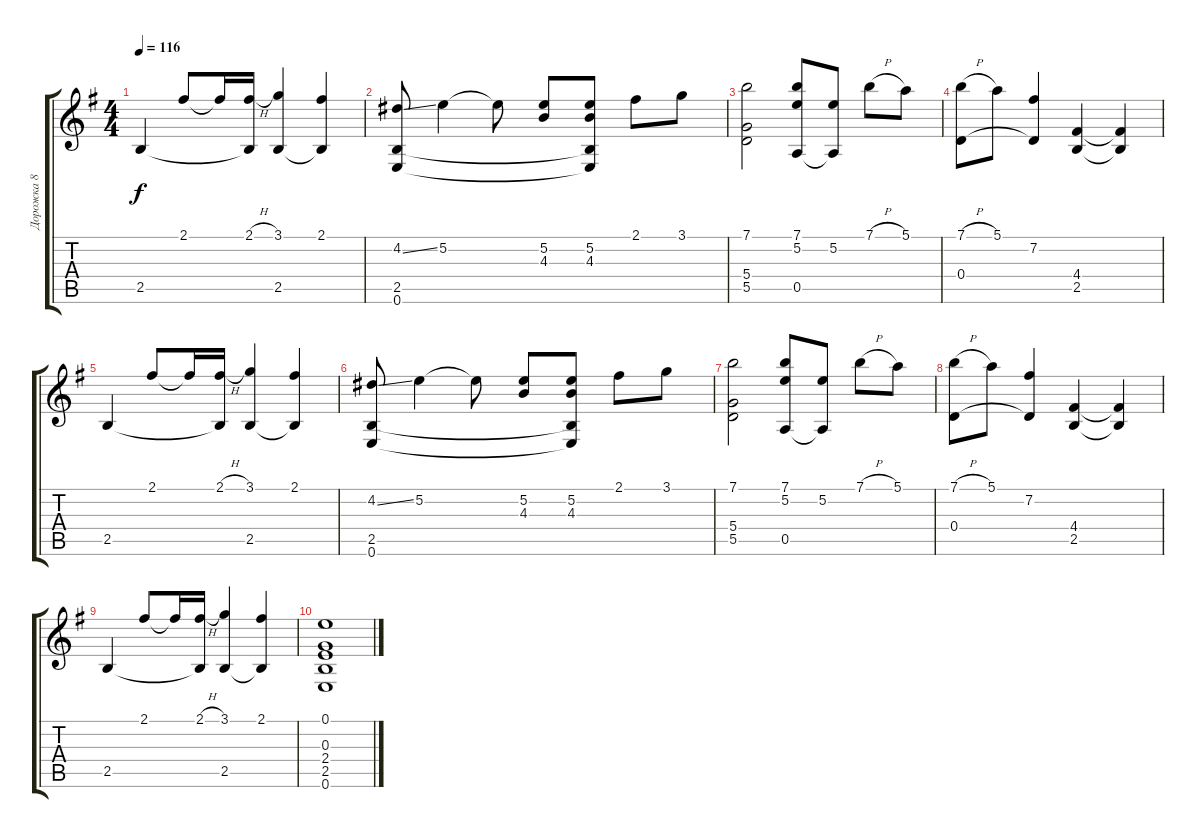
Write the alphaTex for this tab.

\track ("Дорожка 8" "Дорожка 8") {instrument acousticguitarsteel}
\staff {score tabs}
\tuning (E4 B3 G3 D3 A2 E2) {hide}
\ts (4 4)
\tempo 116
\clef g2
\ks eminor
2.5.4{dy f} 2.1.8 2.1{t}.16 (2.1{h} 2.5{t}).16 (3.1 2.5).4 (2.1 2.5{t}).4 |
(4.2{ss} 2.5 0.6).8 5.2.4 5.2{t}.8 (5.2 4.3).8 (5.2 4.3 2.5{t} 0.6{t}).8 2.1.8 3.1.8 |
(7.1 5.4 5.5).2 (7.1 5.2 0.5).8 (5.2 0.5{t}).8 7.1{h}.8 5.1.8 |
(7.1{h} 0.4).8 5.1.8 (7.2 0.4{t}).4 (4.4 2.5).4 (4.4{t} 2.5{t}).4 |
2.5.4 2.1.8 2.1{t}.16 (2.1{h} 2.5{t}).16 (3.1 2.5).4 (2.1 2.5{t}).4 |
(4.2{ss} 2.5 0.6).8 5.2.4 5.2{t}.8 (5.2 4.3).8 (5.2 4.3 2.5{t} 0.6{t}).8 2.1.8 3.1.8 |
(7.1 5.4 5.5).2 (7.1 5.2 0.5).8 (5.2 0.5{t}).8 7.1{h}.8 5.1.8 |
(7.1{h} 0.4).8 5.1.8 (7.2 0.4{t}).4 (4.4 2.5).4 (4.4{t} 2.5{t}).4 |
2.5.4 2.1.8 2.1{t}.16 (2.1{h} 2.5{t}).16 (3.1 2.5).4 (2.1 2.5{t}).4 |
(0.1 0.3 2.4 2.5 0.6).1
